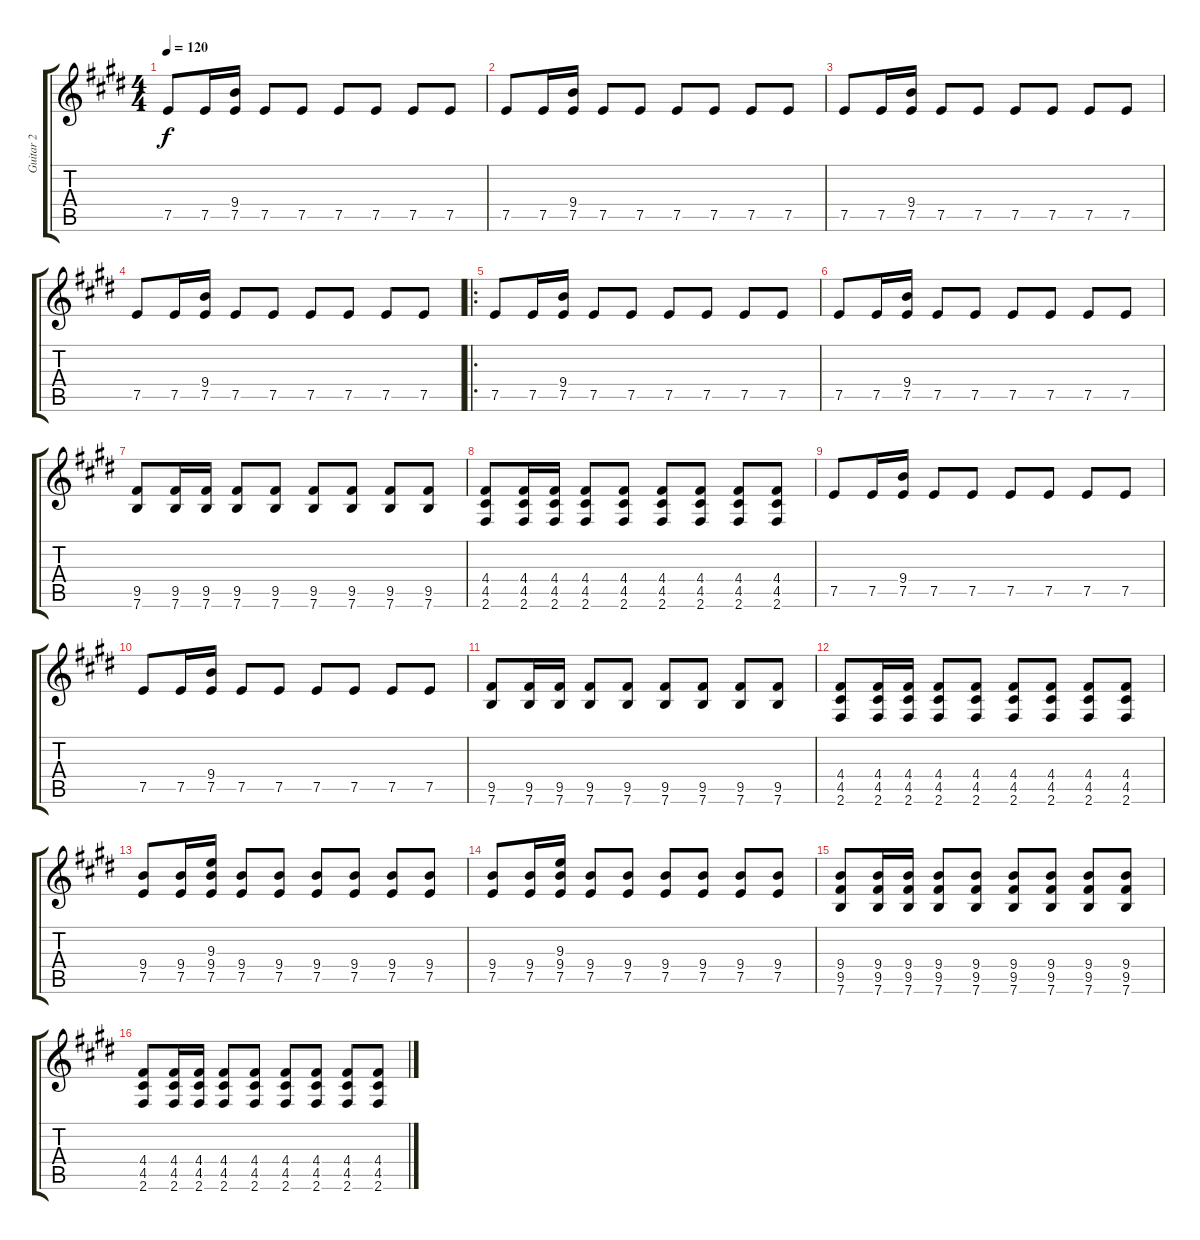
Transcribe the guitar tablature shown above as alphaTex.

\track ("Guitar 2" "Guitar 2") {instrument electricguitarclean}
\staff {score tabs}
\tuning (E4 B3 G3 D3 A2 E2) {hide}
\ts (4 4)
\tempo 120
\clef g2
\ks e
7.5.8{dy f instrument electricguitarclean} 7.5.16 (9.4 7.5).16 7.5.8 7.5.8 7.5.8 7.5.8 7.5.8 7.5.8 |
7.5.8 7.5.16 (9.4 7.5).16 7.5.8 7.5.8 7.5.8 7.5.8 7.5.8 7.5.8 |
7.5.8 7.5.16 (9.4 7.5).16 7.5.8 7.5.8 7.5.8 7.5.8 7.5.8 7.5.8 |
7.5.8 7.5.16 (9.4 7.5).16 7.5.8 7.5.8 7.5.8 7.5.8 7.5.8 7.5.8 |
\ro
7.5.8 7.5.16 (9.4 7.5).16 7.5.8 7.5.8 7.5.8 7.5.8 7.5.8 7.5.8 |
7.5.8 7.5.16 (9.4 7.5).16 7.5.8 7.5.8 7.5.8 7.5.8 7.5.8 7.5.8 |
(9.5 7.6).8 (9.5 7.6).16 (9.5 7.6).16 (9.5 7.6).8 (9.5 7.6).8 (9.5 7.6).8 (9.5 7.6).8 (9.5 7.6).8 (9.5 7.6).8 |
(4.4 4.5 2.6).8 (4.4 4.5 2.6).16 (4.4 4.5 2.6).16 (4.4 4.5 2.6).8 (4.4 4.5 2.6).8 (4.4 4.5 2.6).8 (4.4 4.5 2.6).8 (4.4 4.5 2.6).8 (4.4 4.5 2.6).8 |
7.5.8 7.5.16 (9.4 7.5).16 7.5.8 7.5.8 7.5.8 7.5.8 7.5.8 7.5.8 |
7.5.8 7.5.16 (9.4 7.5).16 7.5.8 7.5.8 7.5.8 7.5.8 7.5.8 7.5.8 |
(9.5 7.6).8 (9.5 7.6).16 (9.5 7.6).16 (9.5 7.6).8 (9.5 7.6).8 (9.5 7.6).8 (9.5 7.6).8 (9.5 7.6).8 (9.5 7.6).8 |
(4.4 4.5 2.6).8 (4.4 4.5 2.6).16 (4.4 4.5 2.6).16 (4.4 4.5 2.6).8 (4.4 4.5 2.6).8 (4.4 4.5 2.6).8 (4.4 4.5 2.6).8 (4.4 4.5 2.6).8 (4.4 4.5 2.6).8 |
(9.4 7.5).8 (9.4 7.5).16 (9.3 9.4 7.5).16 (9.4 7.5).8 (9.4 7.5).8 (9.4 7.5).8 (9.4 7.5).8 (9.4 7.5).8 (9.4 7.5).8 |
(9.4 7.5).8 (9.4 7.5).16 (9.3 9.4 7.5).16 (9.4 7.5).8 (9.4 7.5).8 (9.4 7.5).8 (9.4 7.5).8 (9.4 7.5).8 (9.4 7.5).8 |
(9.4 9.5 7.6).8 (9.4 9.5 7.6).16 (9.4 9.5 7.6).16 (9.4 9.5 7.6).8 (9.4 9.5 7.6).8 (9.4 9.5 7.6).8 (9.4 9.5 7.6).8 (9.4 9.5 7.6).8 (9.4 9.5 7.6).8 |
(4.4 4.5 2.6).8 (4.4 4.5 2.6).16 (4.4 4.5 2.6).16 (4.4 4.5 2.6).8 (4.4 4.5 2.6).8 (4.4 4.5 2.6).8 (4.4 4.5 2.6).8 (4.4 4.5 2.6).8 (4.4 4.5 2.6).8
